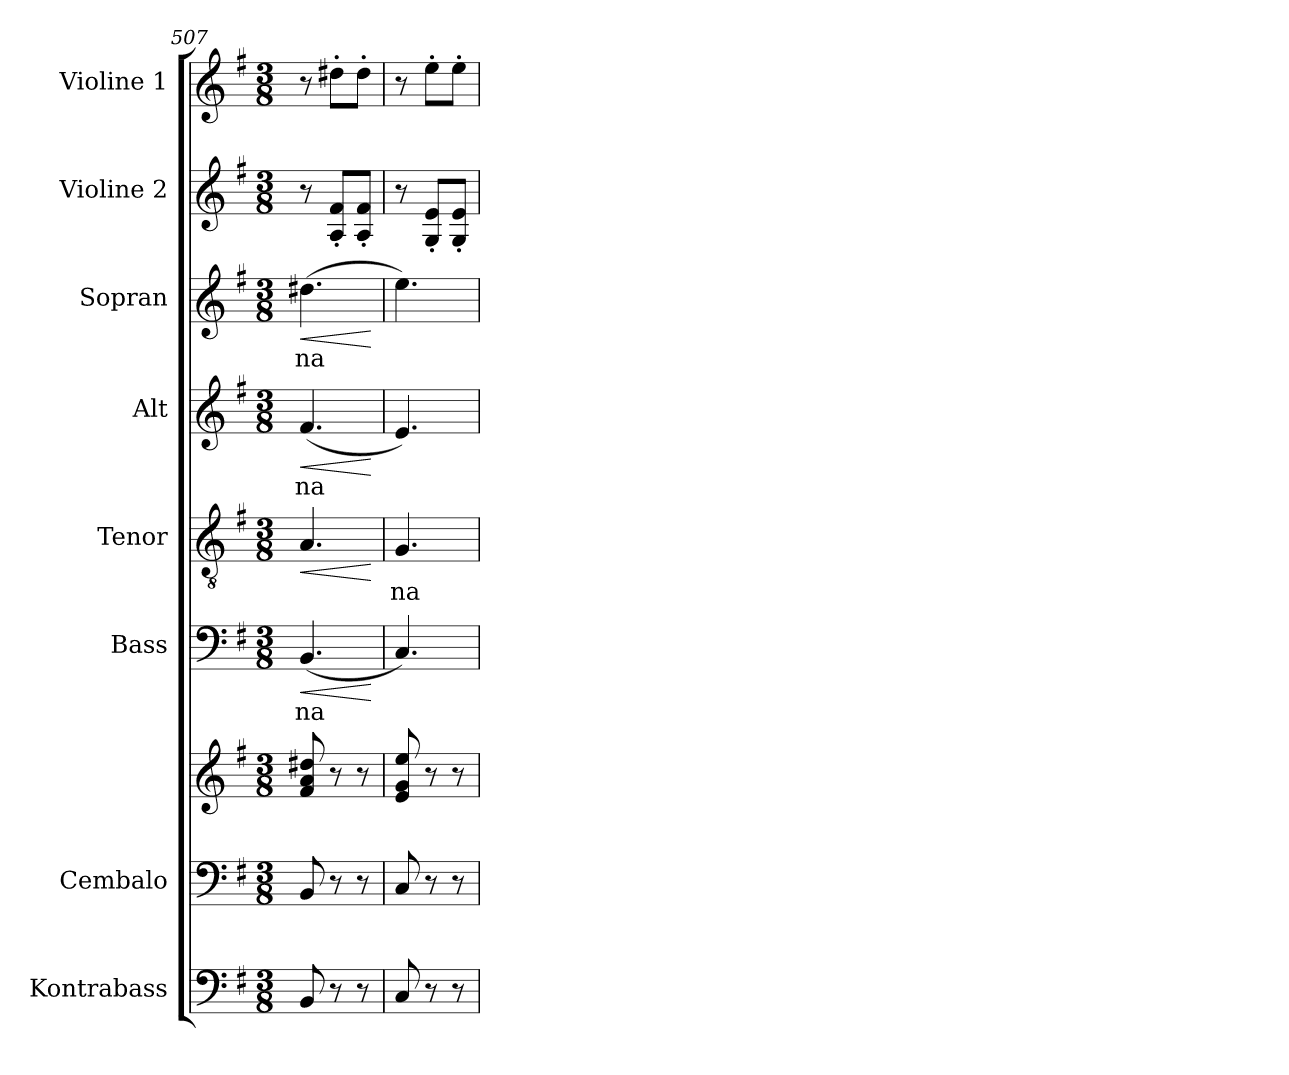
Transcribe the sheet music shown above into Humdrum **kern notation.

**kern	**kern	**kern	**kern	**text	**dynam	**kern	**text	**dynam	**kern	**text	**dynam	**kern	**text	**dynam	**kern	**kern
*part8	*part7	*part7	*part6	*part6	*part6	*part5	*part5	*part5	*part4	*part4	*part4	*part3	*part3	*part3	*part2	*part1
*staff9	*staff8	*staff7	*staff6	*staff6	*staff6	*staff5	*staff5	*staff5	*staff4	*staff4	*staff4	*staff3	*staff3	*staff3	*staff2	*staff1
*I"Kontrabass	*I"Cembalo	*	*I"Bass	*	*	*I"Tenor	*	*	*I"Alt	*	*	*I"Sopran	*	*	*I"Violine 2	*I"Violine 1
*I'Kb.	*I'Cemb.	*	*I'B.	*	*	*I'T.	*	*	*I'A.	*	*	*I'S.	*	*	*I'Vl. 2	*I'Vl. 1
*clefF4	*clefF4	*clefG2	*clefF4	*	*	*clefGv2	*	*	*clefG2	*	*	*clefG2	*	*	*clefG2	*clefG2
*ITrd7c12	*	*	*	*	*	*	*	*	*	*	*	*	*	*	*	*
*k[f#]	*k[f#]	*k[f#]	*k[f#]	*	*	*k[f#]	*	*	*k[f#]	*	*	*k[f#]	*	*	*k[f#]	*k[f#]
*G:	*G:	*G:	*G:	*	*	*G:	*	*	*G:	*	*	*G:	*	*	*G:	*G:
*M3/8	*M3/8	*M3/8	*M3/8	*	*	*M3/8	*	*	*M3/8	*	*	*M3/8	*	*	*M3/8	*M3/8
=507	=507	=507	=507	=507	=507	=507	=507	=507	=507	=507	=507	=507	=507	=507	=507	=507
!	!	!	!	!LO:LY:b	!LO:HP:b	!	!	!LO:HP:b	!	!LO:LY:b	!LO:HP:b	!	!LO:LY:b	!LO:HP:b	!	!
8BBB/	8BB/	8f#/ 8a/ 8dd#X/	(<4.BB/	-na	<	4.A/	.	<	(<4.f#/	-na	<	(>4.dd#X\	-na	<	8r	8r
8r	8r	8r	.	.	.	.	.	.	.	.	.	.	.	.	8A/'< 8f#/'<L	8dd#X'>\L
8r	8r	8r	.	.	.	.	.	.	.	.	.	.	.	.	8A/'< 8f#/'<J	8dd#'>\J
.	.	.	.	.	[	.	.	[	.	.	[	.	.	[	.	.
=508	=508	=508	=508	=508	=508	=508	=508	=508	=508	=508	=508	=508	=508	=508	=508	=508
!	!	!	!	!	!	!	!LO:LY:b	!	!	!	!	!	!	!	!	!
8CC/	8C/	8e/ 8g/ 8ee/	4.C/)	.	.	4.G/	-na	.	4.e/)	.	.	4.ee\)	.	.	8r	8r
8r	8r	8r	.	.	.	.	.	.	.	.	.	.	.	.	8G/'< 8e/'<L	8ee'>\L
8r	8r	8r	.	.	.	.	.	.	.	.	.	.	.	.	8G/'< 8e/'<J	8ee'>\J
=	=	=	=	=	=	=	=	=	=	=	=	=	=	=	=	=
*-	*-	*-	*-	*-	*-	*-	*-	*-	*-	*-	*-	*-	*-	*-	*-	*-
